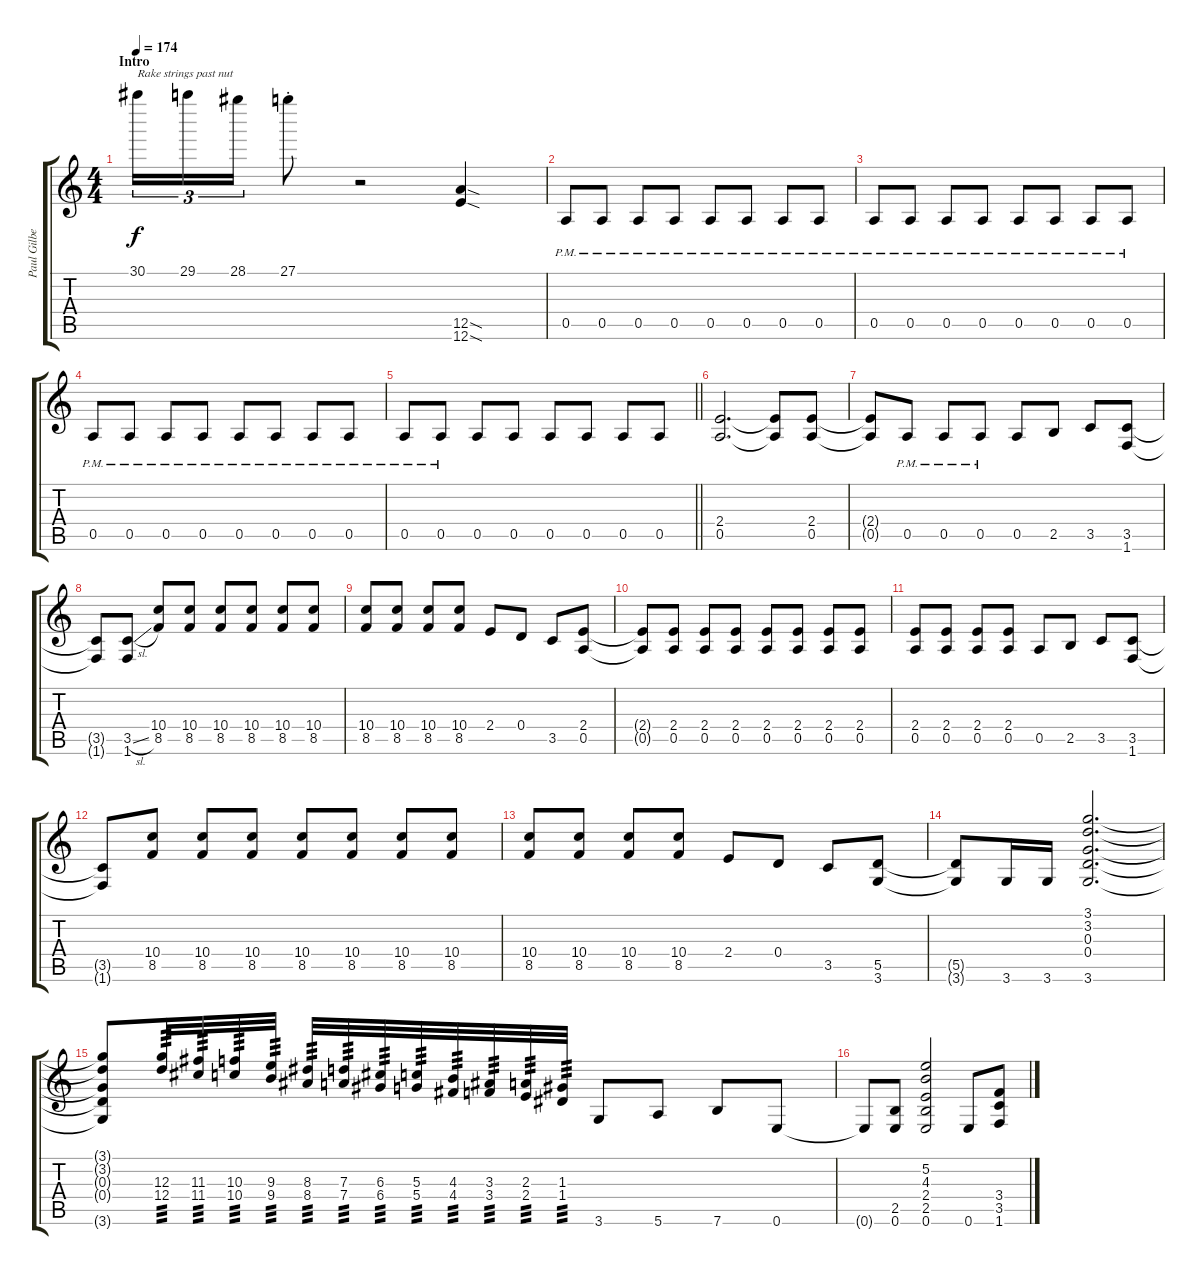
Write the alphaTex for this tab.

\track ("Paul Gilbert" "Paul Gilbe") {instrument distortionguitar}
\staff {score tabs}
\tuning (E4 B3 G3 D3 A2 E2) {hide}
\ts (4 4)
\section ("" "Intro")
\tempo 174
\clef g2
\ks c
30.1.16{tu (3 2) txt "Rake strings past nut" dy f instrument distortionguitar} 29.1.16{tu (3 2)} 28.1.16{tu (3 2)} 27.1{st}.8 r.2 (12.5{sod} 12.6{sod}).4 |
0.5{pm}.8 0.5{pm}.8 0.5{pm}.8 0.5{pm}.8 0.5{pm}.8 0.5{pm}.8 0.5{pm}.8 0.5{pm}.8 |
0.5{pm}.8 0.5{pm}.8 0.5{pm}.8 0.5{pm}.8 0.5{pm}.8 0.5{pm}.8 0.5{pm}.8 0.5{pm}.8 |
0.5{pm}.8 0.5{pm}.8 0.5{pm}.8 0.5{pm}.8 0.5{pm}.8 0.5{pm}.8 0.5{pm}.8 0.5{pm}.8 |
\barLineRight lightlight
0.5{pm}.8 0.5{pm}.8 0.5.8 0.5.8 0.5.8 0.5.8 0.5.8 0.5.8 |
(2.4 0.5).2{d} (2.4{t} 0.5{t}).8 (2.4 0.5).8 |
(2.4{t} 0.5{t}).8 0.5{pm}.8 0.5{pm}.8 0.5{pm}.8 0.5.8 2.5.8 3.5.8 (3.5 1.6).8 |
(3.5{t} 1.6{t}).8 (3.5{sl} 1.6).8 (10.4 8.5).8 (10.4 8.5).8 (10.4 8.5).8 (10.4 8.5).8 (10.4 8.5).8 (10.4 8.5).8 |
(10.4 8.5).8 (10.4 8.5).8 (10.4 8.5).8 (10.4 8.5).8 2.4.8 0.4.8 3.5.8 (2.4 0.5).8 |
(2.4{t} 0.5{t}).8 (2.4 0.5).8 (2.4 0.5).8 (2.4 0.5).8 (2.4 0.5).8 (2.4 0.5).8 (2.4 0.5).8 (2.4 0.5).8 |
(2.4 0.5).8 (2.4 0.5).8 (2.4 0.5).8 (2.4 0.5).8 0.5.8 2.5.8 3.5.8 (3.5 1.6).8 |
(3.5{t} 1.6{t}).8 (10.4 8.5).8 (10.4 8.5).8 (10.4 8.5).8 (10.4 8.5).8 (10.4 8.5).8 (10.4 8.5).8 (10.4 8.5).8 |
(10.4 8.5).8 (10.4 8.5).8 (10.4 8.5).8 (10.4 8.5).8 2.4.8 0.4.8 3.5.8 (5.5 3.6).8 |
(5.5{t} 3.6{t}).8 3.6.16 3.6.16 (3.1 3.2 0.3 0.4 3.6).2{d} |
(3.1{t} 3.2{t} 0.3{t} 0.4{t} 3.6{t}).8 (12.3 12.4).32{tp 3} (11.3 11.4).32{tp 3} (10.3 10.4).32{tp 3} (9.3 9.4).32{tp 3} (8.3 8.4).32{tp 3} (7.3 7.4).32{tp 3} (6.3 6.4).32{tp 3} (5.3 5.4).32{tp 3} (4.3 4.4).32{tp 3} (3.3 3.4).32{tp 3} (2.3 2.4).32{tp 3} (1.3 1.4).32{tp 3} 3.6.8 5.6.8 7.6.8 0.6.8 |
0.6{t}.8 (2.5 0.6).8 (5.2 4.3 2.4 2.5 0.6).2 0.6.8 (3.4 3.5 1.6).8
